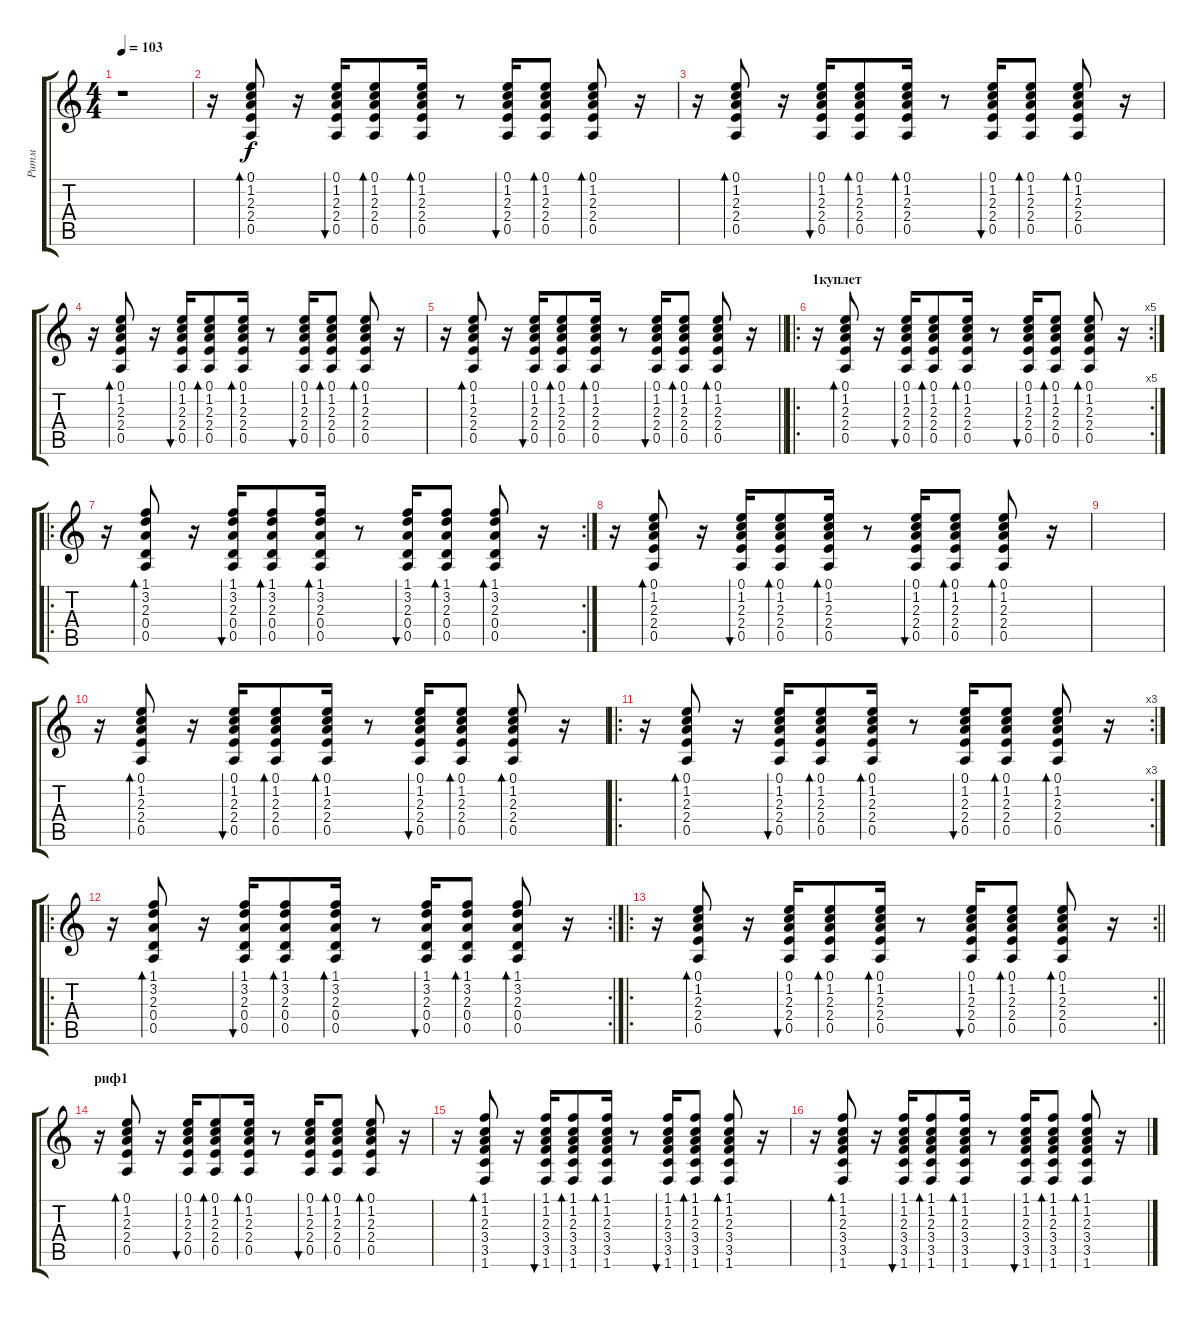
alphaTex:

\track ("Ритм" "Ритм") {instrument acousticguitarsteel}
\staff {score tabs}
\tuning (E4 B3 G3 D3 A2 E2) {hide}
\ts (4 4)
\tempo 103
\clef g2
\ks c
r.1{dy f instrument acousticguitarsteel} |
r.16 (0.1 1.2 2.3 2.4 0.5).8{bd 60} r.16 (0.1 1.2 2.3 2.4 0.5).16{bu 60} (0.1 1.2 2.3 2.4 0.5).8{bd 60} (0.1 1.2 2.3 2.4 0.5).16{bd 60} r.8 (0.1 1.2 2.3 2.4 0.5).16{bu 60} (0.1 1.2 2.3 2.4 0.5).8{bd 60} (0.1 1.2 2.3 2.4 0.5).8{bd 60} r.16 |
r.16 (0.1 1.2 2.3 2.4 0.5).8{bd 60} r.16 (0.1 1.2 2.3 2.4 0.5).16{bu 60} (0.1 1.2 2.3 2.4 0.5).8{bd 60} (0.1 1.2 2.3 2.4 0.5).16{bd 60} r.8 (0.1 1.2 2.3 2.4 0.5).16{bu 60} (0.1 1.2 2.3 2.4 0.5).8{bd 60} (0.1 1.2 2.3 2.4 0.5).8{bd 60} r.16 |
r.16 (0.1 1.2 2.3 2.4 0.5).8{bd 60} r.16 (0.1 1.2 2.3 2.4 0.5).16{bu 60} (0.1 1.2 2.3 2.4 0.5).8{bd 60} (0.1 1.2 2.3 2.4 0.5).16{bd 60} r.8 (0.1 1.2 2.3 2.4 0.5).16{bu 60} (0.1 1.2 2.3 2.4 0.5).8{bd 60} (0.1 1.2 2.3 2.4 0.5).8{bd 60} r.16 |
\barLineRight lightlight
r.16 (0.1 1.2 2.3 2.4 0.5).8{bd 60} r.16 (0.1 1.2 2.3 2.4 0.5).16{bu 60} (0.1 1.2 2.3 2.4 0.5).8{bd 60} (0.1 1.2 2.3 2.4 0.5).16{bd 60} r.8 (0.1 1.2 2.3 2.4 0.5).16{bu 60} (0.1 1.2 2.3 2.4 0.5).8{bd 60} (0.1 1.2 2.3 2.4 0.5).8{bd 60} r.16 |
\ro
\rc 5
\section ("" "1куплет")
r.16 (0.1 1.2 2.3 2.4 0.5).8{bd 60} r.16 (0.1 1.2 2.3 2.4 0.5).16{bu 60} (0.1 1.2 2.3 2.4 0.5).8{bd 60} (0.1 1.2 2.3 2.4 0.5).16{bd 60} r.8 (0.1 1.2 2.3 2.4 0.5).16{bu 60} (0.1 1.2 2.3 2.4 0.5).8{bd 60} (0.1 1.2 2.3 2.4 0.5).8{bd 60} r.16 |
\ro
\rc 2
r.16 (1.1 3.2 2.3 0.4 0.5).8{bd 60} r.16 (1.1 3.2 2.3 0.4 0.5).16{bu 60} (1.1 3.2 2.3 0.4 0.5).8{bd 60} (1.1 3.2 2.3 0.4 0.5).16{bd 60} r.8 (1.1 3.2 2.3 0.4 0.5).16{bu 60} (1.1 3.2 2.3 0.4 0.5).8{bd 60} (1.1 3.2 2.3 0.4 0.5).8{bd 60} r.16 |
r.16 (0.1 1.2 2.3 2.4 0.5).8{bd 60} r.16 (0.1 1.2 2.3 2.4 0.5).16{bu 60} (0.1 1.2 2.3 2.4 0.5).8{bd 60} (0.1 1.2 2.3 2.4 0.5).16{bd 60} r.8 (0.1 1.2 2.3 2.4 0.5).16{bu 60} (0.1 1.2 2.3 2.4 0.5).8{bd 60} (0.1 1.2 2.3 2.4 0.5).8{bd 60} r.16 |
|
r.16 (0.1 1.2 2.3 2.4 0.5).8{bd 60} r.16 (0.1 1.2 2.3 2.4 0.5).16{bu 60} (0.1 1.2 2.3 2.4 0.5).8{bd 60} (0.1 1.2 2.3 2.4 0.5).16{bd 60} r.8 (0.1 1.2 2.3 2.4 0.5).16{bu 60} (0.1 1.2 2.3 2.4 0.5).8{bd 60} (0.1 1.2 2.3 2.4 0.5).8{bd 60} r.16 |
\ro
\rc 3
r.16 (0.1 1.2 2.3 2.4 0.5).8{bd 60} r.16 (0.1 1.2 2.3 2.4 0.5).16{bu 60} (0.1 1.2 2.3 2.4 0.5).8{bd 60} (0.1 1.2 2.3 2.4 0.5).16{bd 60} r.8 (0.1 1.2 2.3 2.4 0.5).16{bu 60} (0.1 1.2 2.3 2.4 0.5).8{bd 60} (0.1 1.2 2.3 2.4 0.5).8{bd 60} r.16 |
\ro
\rc 2
r.16 (1.1 3.2 2.3 0.4 0.5).8{bd 60} r.16 (1.1 3.2 2.3 0.4 0.5).16{bu 60} (1.1 3.2 2.3 0.4 0.5).8{bd 60} (1.1 3.2 2.3 0.4 0.5).16{bd 60} r.8 (1.1 3.2 2.3 0.4 0.5).16{bu 60} (1.1 3.2 2.3 0.4 0.5).8{bd 60} (1.1 3.2 2.3 0.4 0.5).8{bd 60} r.16 |
\ro
\rc 2
\barLineRight lightlight
r.16 (0.1 1.2 2.3 2.4 0.5).8{bd 60} r.16 (0.1 1.2 2.3 2.4 0.5).16{bu 60} (0.1 1.2 2.3 2.4 0.5).8{bd 60} (0.1 1.2 2.3 2.4 0.5).16{bd 60} r.8 (0.1 1.2 2.3 2.4 0.5).16{bu 60} (0.1 1.2 2.3 2.4 0.5).8{bd 60} (0.1 1.2 2.3 2.4 0.5).8{bd 60} r.16 |
\section ("" "риф1")
r.16 (0.1 1.2 2.3 2.4 0.5).8{bd 60} r.16 (0.1 1.2 2.3 2.4 0.5).16{bu 60} (0.1 1.2 2.3 2.4 0.5).8{bd 60} (0.1 1.2 2.3 2.4 0.5).16{bd 60} r.8 (0.1 1.2 2.3 2.4 0.5).16{bu 60} (0.1 1.2 2.3 2.4 0.5).8{bd 60} (0.1 1.2 2.3 2.4 0.5).8{bd 60} r.16 |
r.16 (1.1 1.2 2.3 3.4 3.5 1.6).8{bd 60} r.16 (1.1 1.2 2.3 3.4 3.5 1.6).16{bu 60} (1.1 1.2 2.3 3.4 3.5 1.6).8{bd 60} (1.1 1.2 2.3 3.4 3.5 1.6).16{bd 60} r.8 (1.1 1.2 2.3 3.4 3.5 1.6).16{bu 60} (1.1 1.2 2.3 3.4 3.5 1.6).8{bd 60} (1.1 1.2 2.3 3.4 3.5 1.6).8{bd 60} r.16 |
r.16 (1.1 1.2 2.3 3.4 3.5 1.6).8{bd 60} r.16 (1.1 1.2 2.3 3.4 3.5 1.6).16{bu 60} (1.1 1.2 2.3 3.4 3.5 1.6).8{bd 60} (1.1 1.2 2.3 3.4 3.5 1.6).16{bd 60} r.8 (1.1 1.2 2.3 3.4 3.5 1.6).16{bu 60} (1.1 1.2 2.3 3.4 3.5 1.6).8{bd 60} (1.1 1.2 2.3 3.4 3.5 1.6).8{bd 60} r.16
